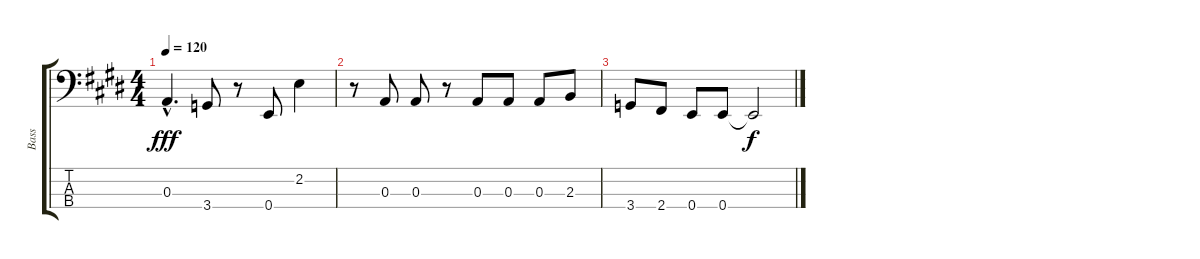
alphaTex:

\track ("Bass" "Bass") {instrument electricbasspick}
\staff {score tabs}
\tuning (G2 D2 A1 E1) {hide}
\ts (4 4)
\tempo 120
\clef f4
\ks e
0.3{hac}.4{d dy fff} 3.4.8 r.8 0.4.8 2.2.4 |
r.8{volume 1} 0.3.8 0.3.8 r.8 0.3.8 0.3.8 0.3.8 2.3.8 |
3.4.8{volume 0} 2.4.8 0.4.8 0.4.8 0.4{t}.2{dy f}
